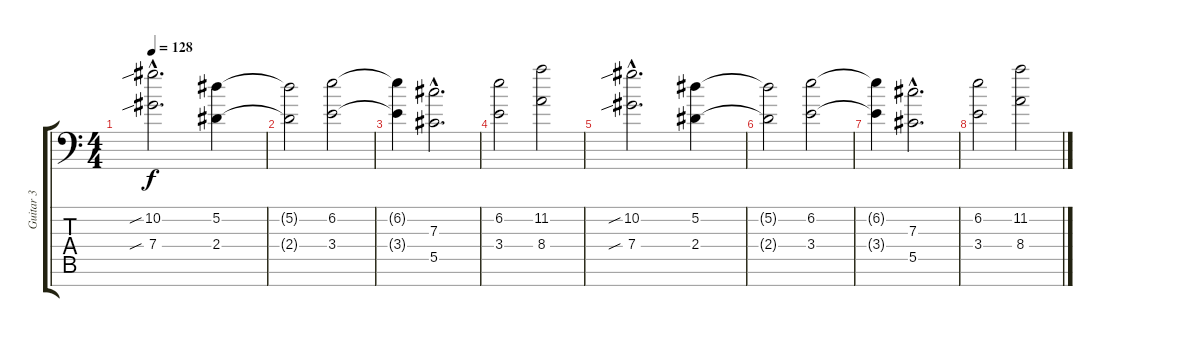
\track ("Guitar 3" "Guitar 3") {instrument distortionguitar}
\staff {score tabs}
\tuning (Eb4 Bb3 Gb3 Db3 Ab2 Eb2 Ab1) {hide}
\ts (4 4)
\tempo 128
\clef f4
\ks c
(10.2{sib hac} 7.4{sib hac}).2{d dy f volume 12} (5.2 2.4).4 |
(5.2{t} 2.4{t}).2 (6.2 3.4).2 |
(6.2{t} 3.4{t}).4 (7.3{hac} 5.5{hac}).2{d} |
(6.2 3.4).2 (11.2 8.4).2 |
(10.2{sib hac} 7.4{sib hac}).2{d} (5.2 2.4).4 |
(5.2{t} 2.4{t}).2 (6.2 3.4).2 |
(6.2{t} 3.4{t}).4 (7.3{hac} 5.5{hac}).2{d} |
(6.2 3.4).2 (11.2 8.4).2
